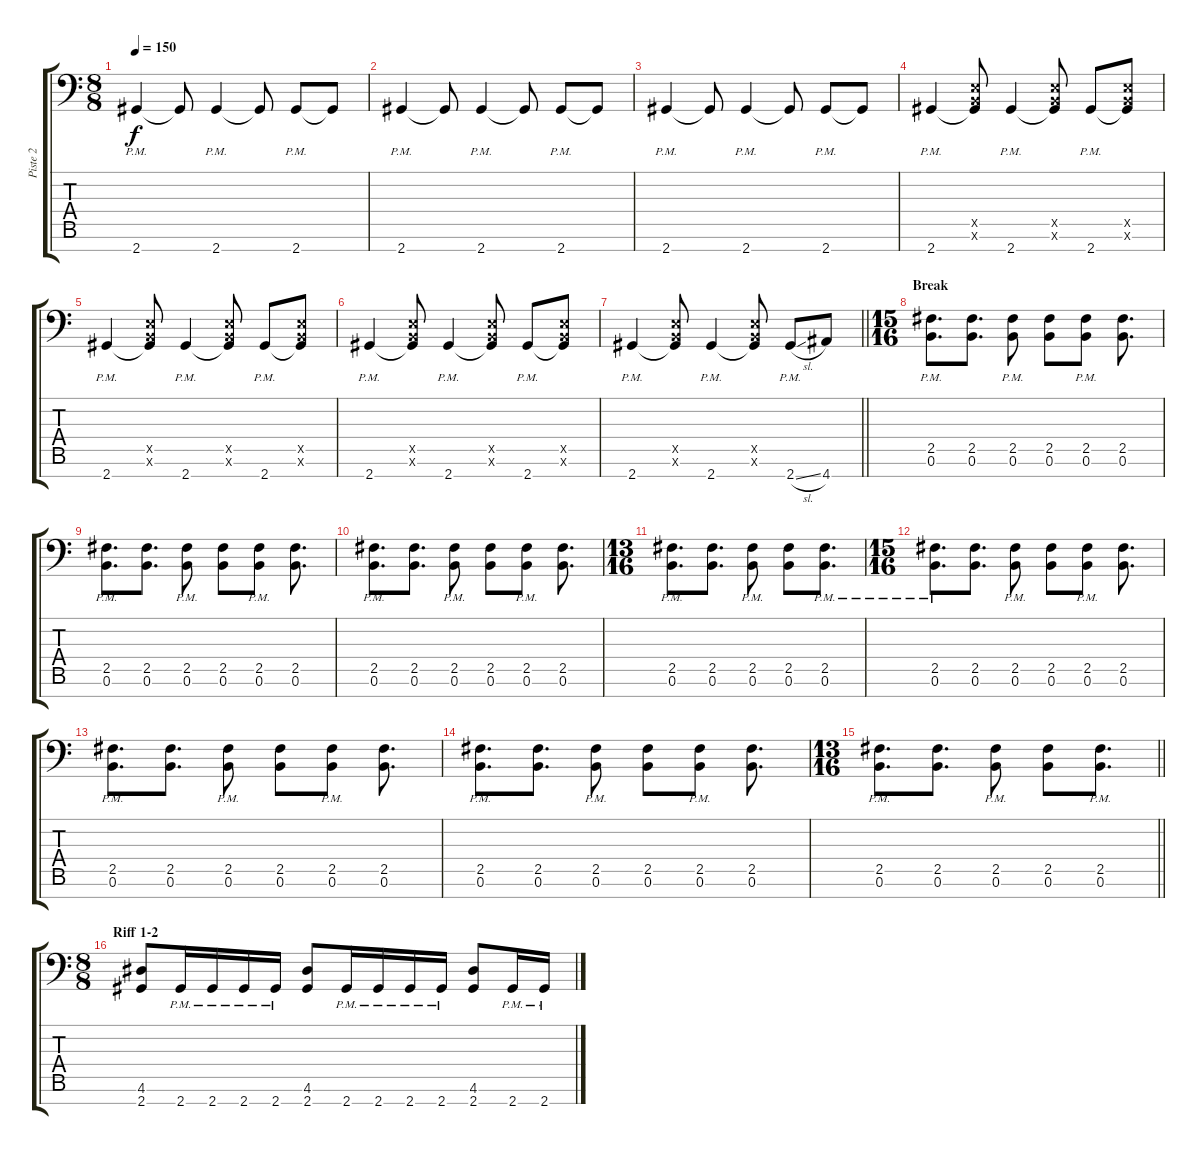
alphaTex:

\track ("Piste 2" "Piste 2") {instrument distortionguitar}
\staff {score tabs}
\tuning (B3 Gb3 D3 A2 E2 B1 Gb1) {hide}
\ts (8 8)
\tempo 150
\clef f4
\ks c
2.7{pm}.4{dy f} 2.7{t}.8 2.7{pm}.4 2.7{t}.8 2.7{pm}.8 2.7{t}.8 |
2.7{pm}.4 2.7{t}.8 2.7{pm}.4 2.7{t}.8 2.7{pm}.8 2.7{t}.8 |
2.7{pm}.4 2.7{t}.8 2.7{pm}.4 2.7{t}.8 2.7{pm}.8 2.7{t}.8 |
2.7{pm}.4 (0.5{x} 0.6{x} 2.7{t}).8 2.7{pm}.4 (0.5{x} 0.6{x} 2.7{t}).8 2.7{pm}.8 (0.5{x} 0.6{x} 2.7{t}).8 |
2.7{pm}.4 (0.5{x} 0.6{x} 2.7{t}).8 2.7{pm}.4 (0.5{x} 0.6{x} 2.7{t}).8 2.7{pm}.8 (0.5{x} 0.6{x} 2.7{t}).8 |
2.7{pm}.4 (0.5{x} 0.6{x} 2.7{t}).8 2.7{pm}.4 (0.5{x} 0.6{x} 2.7{t}).8 2.7{pm}.8 (0.5{x} 0.6{x} 2.7{t}).8 |
\barLineRight lightlight
2.7{pm}.4 (0.5{x} 0.6{x} 2.7{t}).8 2.7{pm}.4 (0.5{x} 0.6{x} 2.7{t}).8 2.7{sl pm}.8 4.7.8 |
\ts (15 16)
\section ("" "Break")
(2.5{pm} 0.6{pm}).8{d} (2.5 0.6).8{d} (2.5{pm} 0.6{pm}).8 (2.5 0.6).8 (2.5{pm} 0.6{pm}).8 (2.5 0.6).8{d} |
(2.5{pm} 0.6{pm}).8{d} (2.5 0.6).8{d} (2.5{pm} 0.6{pm}).8 (2.5 0.6).8 (2.5{pm} 0.6{pm}).8 (2.5 0.6).8{d} |
(2.5{pm} 0.6{pm}).8{d} (2.5 0.6).8{d} (2.5{pm} 0.6{pm}).8 (2.5 0.6).8 (2.5{pm} 0.6{pm}).8 (2.5 0.6).8{d} |
\ts (13 16)
(2.5{pm} 0.6{pm}).8{d} (2.5 0.6).8{d} (2.5{pm} 0.6{pm}).8 (2.5 0.6).8 (2.5{pm} 0.6{pm}).8{d} |
\ts (15 16)
(2.5{pm} 0.6{pm}).8{d} (2.5 0.6).8{d} (2.5{pm} 0.6{pm}).8 (2.5 0.6).8 (2.5{pm} 0.6{pm}).8 (2.5 0.6).8{d} |
(2.5{pm} 0.6{pm}).8{d} (2.5 0.6).8{d} (2.5{pm} 0.6{pm}).8 (2.5 0.6).8 (2.5{pm} 0.6{pm}).8 (2.5 0.6).8{d} |
(2.5{pm} 0.6{pm}).8{d} (2.5 0.6).8{d} (2.5{pm} 0.6{pm}).8 (2.5 0.6).8 (2.5{pm} 0.6{pm}).8 (2.5 0.6).8{d} |
\ts (13 16)
\barLineRight lightlight
(2.5{pm} 0.6{pm}).8{d} (2.5 0.6).8{d} (2.5{pm} 0.6{pm}).8 (2.5 0.6).8 (2.5{pm} 0.6{pm}).8{d} |
\ts (8 8)
\section ("" "Riff 1-2")
(4.6 2.7).8 2.7{pm}.16 2.7{pm}.16 2.7{pm}.16 2.7{pm}.16 (4.6 2.7).8 2.7{pm}.16 2.7{pm}.16 2.7{pm}.16 2.7{pm}.16 (4.6 2.7).8 2.7{pm}.16 2.7{pm}.16
